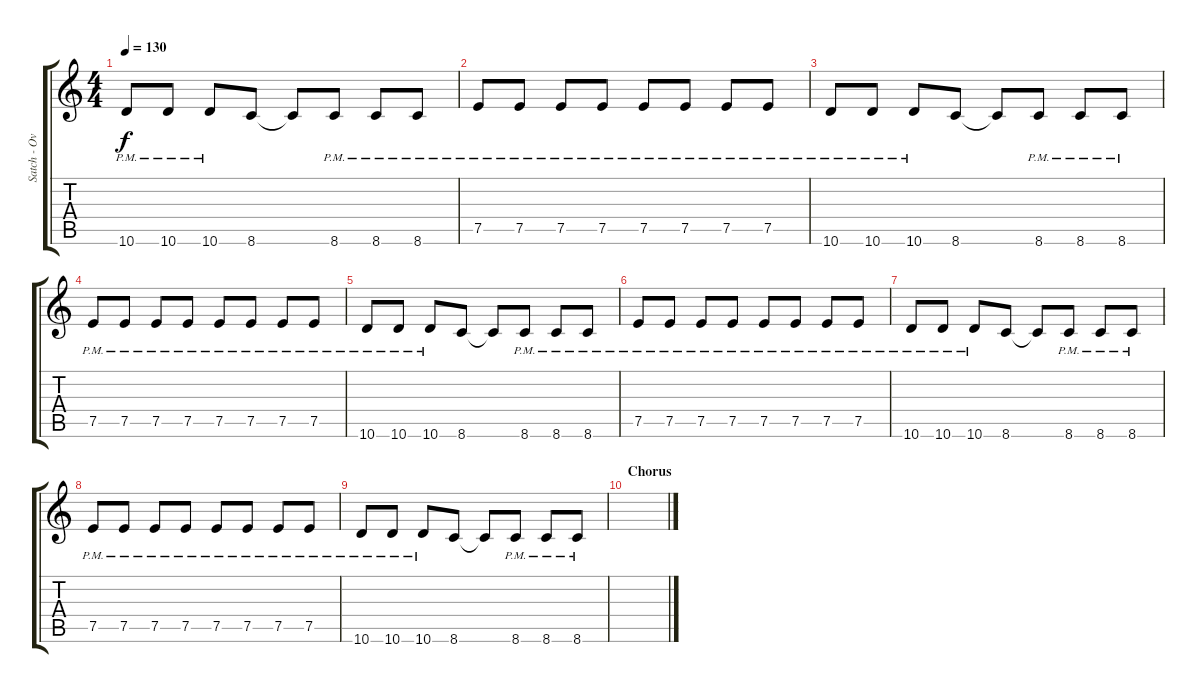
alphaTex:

\track ("Satch - Overdub" "Satch - Ov") {instrument distortionguitar}
\staff {score tabs}
\tuning (E4 B3 G3 D3 A2 E2) {hide}
\ts (4 4)
\tempo 130
\clef g2
\ks c
10.6{pm}.8{dy f} 10.6{pm}.8 10.6{pm}.8 8.6.8 8.6{t}.8 8.6{pm}.8 8.6{pm}.8 8.6{pm}.8 |
7.5{pm}.8 7.5{pm}.8 7.5{pm}.8 7.5{pm}.8 7.5{pm}.8 7.5{pm}.8 7.5{pm}.8 7.5{pm}.8 |
10.6{pm}.8 10.6{pm}.8 10.6{pm}.8 8.6.8 8.6{t}.8 8.6{pm}.8 8.6{pm}.8 8.6{pm}.8 |
7.5{pm}.8 7.5{pm}.8 7.5{pm}.8 7.5{pm}.8 7.5{pm}.8 7.5{pm}.8 7.5{pm}.8 7.5{pm}.8 |
10.6{pm}.8 10.6{pm}.8 10.6{pm}.8 8.6.8 8.6{t}.8 8.6{pm}.8 8.6{pm}.8 8.6{pm}.8 |
7.5{pm}.8 7.5{pm}.8 7.5{pm}.8 7.5{pm}.8 7.5{pm}.8 7.5{pm}.8 7.5{pm}.8 7.5{pm}.8 |
10.6{pm}.8 10.6{pm}.8 10.6{pm}.8 8.6.8 8.6{t}.8 8.6{pm}.8 8.6{pm}.8 8.6{pm}.8 |
7.5{pm}.8 7.5{pm}.8 7.5{pm}.8 7.5{pm}.8 7.5{pm}.8 7.5{pm}.8 7.5{pm}.8 7.5{pm}.8 |
10.6{pm}.8 10.6{pm}.8 10.6{pm}.8 8.6.8 8.6{t}.8 8.6{pm}.8 8.6{pm}.8 8.6{pm}.8 |
\section ("" "Chorus")
